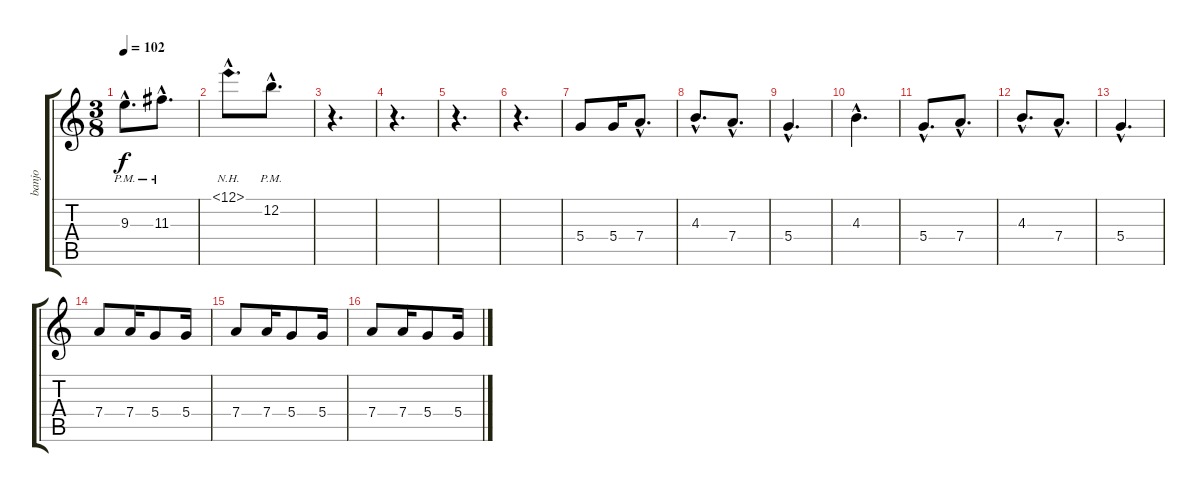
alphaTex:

\track ("banjo" "banjo") {instrument acousticguitarnylon}
\staff {score tabs}
\tuning (E4 B3 G3 D3 A2 E2) {hide}
\ts (3 8)
\tempo 102
\clef g2
\ks c
9.3{hac pm}.8{d dy f} 11.3{hac pm}.8{d} |
12.1{nh hac}.8{d} 12.2{hac pm}.8{d} |
r.4{d} |
r.4{d} |
r.4{d} |
r.4{d} |
5.4.8 5.4.16 7.4{hac}.8{d} |
4.3{hac}.8{d} 7.4{hac}.8{d} |
5.4{hac}.4{d} |
4.3{hac}.4{d} |
5.4{hac}.8{d} 7.4{hac}.8{d} |
4.3{hac}.8{d} 7.4{hac}.8{d} |
5.4{hac}.4{d} |
7.4.8 7.4.16 5.4.8 5.4.16 |
7.4.8 7.4.16 5.4.8 5.4.16 |
7.4.8 7.4.16 5.4.8 5.4.16
